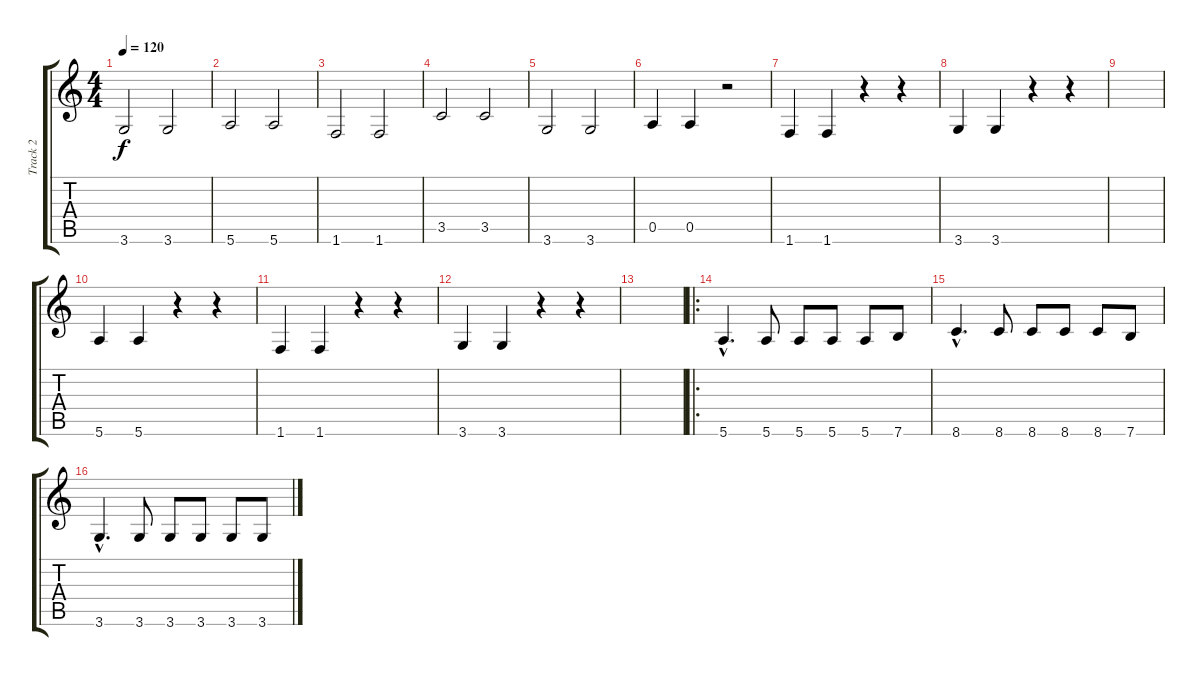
\track ("Track 2" "Track 2") {instrument slapbass2}
\staff {score tabs}
\tuning (E4 B3 G3 D3 A2 E2) {hide}
\ts (4 4)
\tempo 120
\clef g2
\ks c
3.6.2{dy f} 3.6.2 |
5.6.2 5.6.2 |
1.6.2 1.6.2 |
3.5.2 3.5.2 |
3.6.2 3.6.2 |
0.5.4 0.5.4 r.2 |
1.6.4 1.6.4 r.4 r.4 |
3.6.4 3.6.4 r.4 r.4 |
|
5.6.4 5.6.4 r.4 r.4 |
1.6.4 1.6.4 r.4 r.4 |
3.6.4 3.6.4 r.4 r.4 |
|
\ro
5.6{hac}.4{d} 5.6.8 5.6.8 5.6.8 5.6.8 7.6.8 |
8.6{hac}.4{d} 8.6.8 8.6.8 8.6.8 8.6.8 7.6.8 |
3.6{hac}.4{d} 3.6.8 3.6.8 3.6.8 3.6.8 3.6.8
